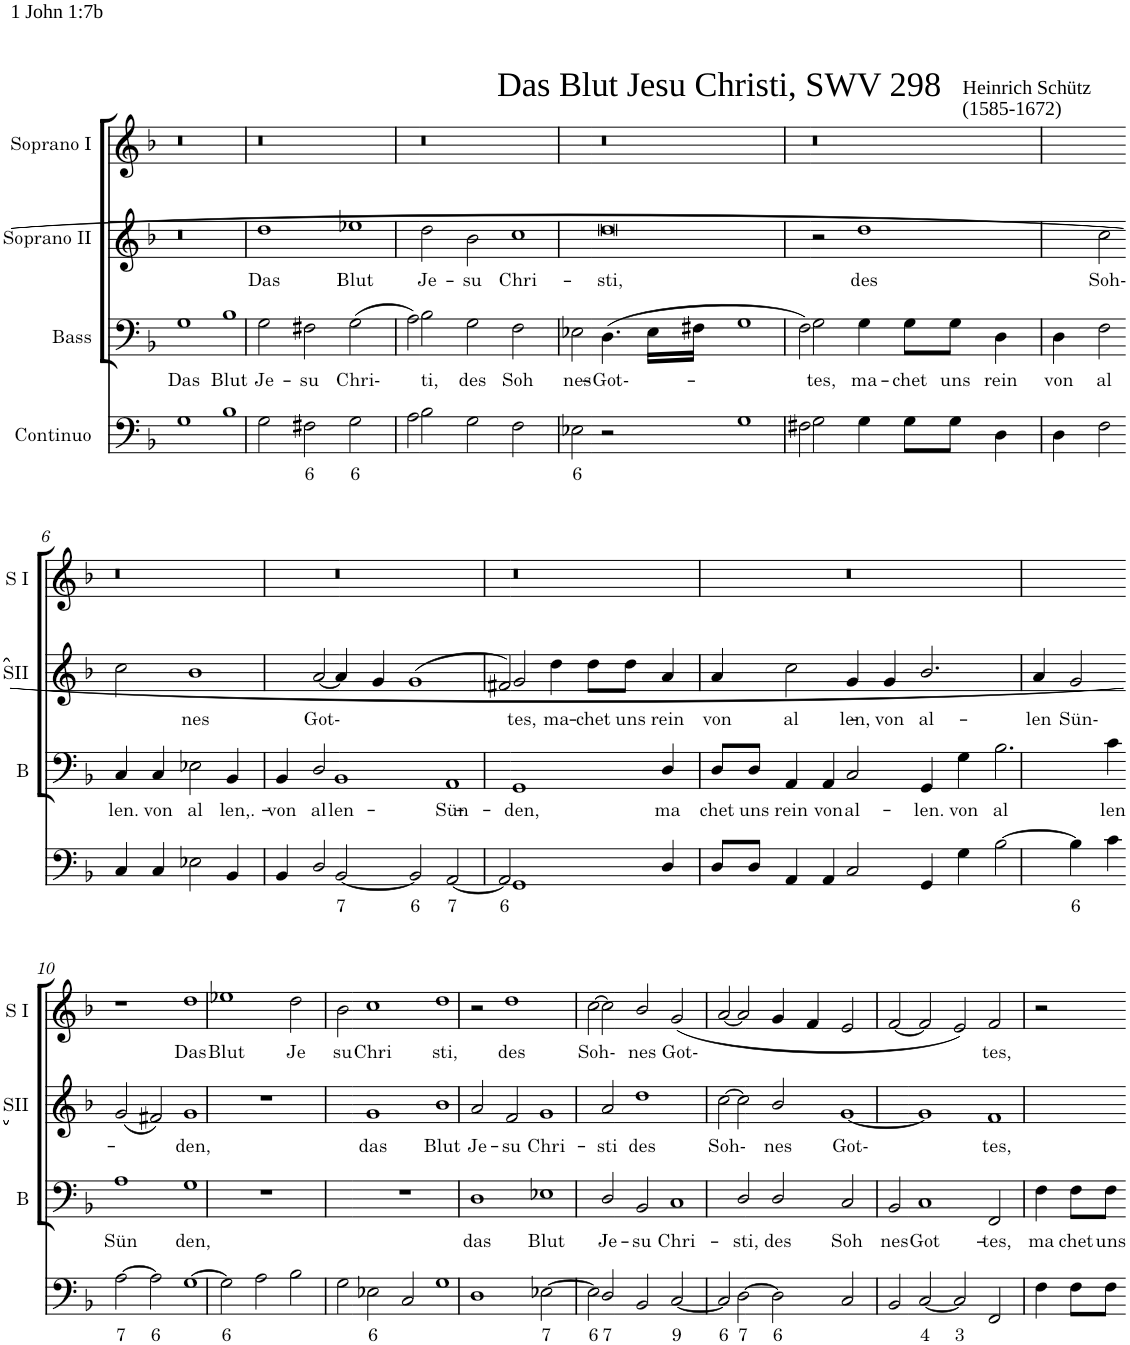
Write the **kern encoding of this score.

**kern	**text	**kern	**text	**kern	**text	**kern	**text
*part4	*part4	*part3	*part3	*part2	*part2	*part1	*part1
*staff4	*staff4	*staff3	*staff3	*staff2	*staff2	*staff1	*staff1
*I"Continuo	*	*I"Bass	*	*I"Soprano II	*	*I"Soprano I	*
*	*	*I'B	*	*I'SII	*	*I'S I	*
*clefF4	*	*clefF4	*	*clefG2	*	*clefG2	*
*k[b-]	*	*k[b-]	*	*k[b-]	*	*k[b-]	*
=1	=1	=1	=1	=1	=1	=1	=1
!	!	!	!	!	!	!LO:TX:a:t=1 John 1&colon;7b	!
!	!	!	!	!	!	!LO:TX:a:t=Heinrich Schütz	!
!	!	!	!	!	!	!LO:TX:a:t=(1585-1672)	!
!	!	!	!	!	!	!LO:TX:a:t=Das Blut Jesu Christi, SWV 298	!
!	!	!	!LO:LY:b	!	!	!	!
1G	.	1G	Das	1r	.	1r	.
!	!	!	!LO:LY:b	!	!	!	!
1B-	.	1B-	Blut	1ryy	.	1ryy	.
=2	=2	=2	=2	=2	=2	=2	=2
!	!	!	!LO:LY:b	!	!LO:LY:b	!	!
2G\	.	2G\	Je-	1dd	Das	1r	.
!	!LO:LY:b	!	!LO:LY:b	!	!	!	!
2F#X\	6	2F#X\	su	.	.	.	.
!	!LO:LY:b	!	!LO:LY:b	!	!LO:LY:b	!	!
2G\	6	(2G\	Chri-	1ee-X	Blut	1ryy	.
2A\	.	2A\)	.	.	.	.	.
=3	=3	=3	=3	=3	=3	=3	=3
!	!	!	!LO:LY:b	!	!LO:LY:b	!	!
2B-\	.	2B-\	ti,	2dd\	Je-	1r	.
!	!	!	!LO:LY:b	!	!LO:LY:b	!	!
2G\	.	2G\	des	2b-\	su	.	.
!	!	!	!LO:LY:b	!	!LO:LY:b	!	!
2F\	.	2F\	Soh-	1cc	Chri-	1ryy	.
!	!LO:LY:b	!	!LO:LY:b	!	!	!	!
2E-X\	6	2E-X\	nes	.	.	.	.
=4	=4	=4	=4	=4	=4	=4	=4
!	!	!	!LO:LY:b	!	!LO:LY:b	!	!
2r	.	(4.D\	Got-	[1dd	sti,	1r	.
.	.	16E\LL	.	.	.	.	.
.	.	16F#X\JJ	.	.	.	.	.
[2G	.	[2G	.	.	.	.	.
2ryy	.	2ryy	.	1ryy	.	1ryy	.
2F#X\	.	2F#\)	.	.	.	.	.
=5	=5	=5	=5	=5	=5	=5	=5
!	!	!	!LO:LY:b	!	!	!	!
2G\	.	2G\	tes,	2r	.	1r	.
2G]	.	2G]	.	1dd]	.	.	.
!	!	!	!LO:LY:b	!	!	!	!
4G\	.	4G\	ma-	.	.	1.ryy	.
!	!	!	!LO:LY:b	!	!	!	!
8G\L	.	8G\L	chet	.	.	.	.
!	!	!	!LO:LY:b	!	!	!	!
8G\J	.	8G\J	uns	.	.	.	.
!	!	!	!LO:LY:b	!	!LO:LY:b	!	!
4D\	.	4D\	rein	[2dd	des	.	.
!	!	!	!LO:LY:b	!	!	!	!
4D\	.	4D\	von	.	.	.	.
!	!	!	!LO:LY:b	!	!LO:LY:b	!	!
2F\	.	2F\	al-	[2cc\	Soh-	.	.
!!LO:LB:g=z
=6	=6	=6	=6	=6	=6	=6	=6
!	!	!	!LO:LY:b	!	!	!	!
4C/	.	4C/	len.	2cc\]	.	1r	.
!	!	!	!LO:LY:b	!	!	!	!
4C/	.	4C/	von	.	.	.	.
!	!	!	!LO:LY:b	!	!	!	!
2E-X\	.	2E-X\	al-	2dd]	.	.	.
!	!	!	!LO:LY:b	!	!LO:LY:b	!	!
4BB-/	.	4BB-/	len,.	[2b-	nes	1ryy	.
!	!	!	!LO:LY:b	!	!	!	!
4BB-/	.	4BB-/	von	.	.	.	.
!	!	!	!LO:LY:b	!	!LO:LY:b	!	!
2D/	.	2D/	al-	[2a/	Got-	.	.
=7	=7	=7	=7	=7	=7	=7	=7
!	!LO:LY:b	!	!LO:LY:b	!	!	!	!
[2BB-/	7	1BB-	len	4a/]	.	1r	.
.	.	.	.	2b-]	.	.	.
!	!LO:LY:b	!	!	!	!	!	!
2BB-/]	6	.	.	.	.	.	.
.	.	.	.	4g/	.	.	.
!	!LO:LY:b	!	!LO:LY:b	!	!	!	!
[2AA/	7	1AA	Sün-	([2g	.	1ryy	.
!	!LO:LY:b	!	!	!	!	!	!
2AA/]	6	.	.	2f#X/)	.	.	.
=8	=8	=8	=8	=8	=8	=8	=8
!	!	!	!LO:LY:b	!	!LO:LY:b	!	!
1GG	.	1GG	den,	2g/	tes,	1r	.
.	.	.	.	2g]	.	.	.
!	!	!	!LO:LY:b	!	!LO:LY:b	!	!
4D/	.	4D/	ma-	4dd\	ma-	1.ryy	.
!	!	!	!LO:LY:b	!	!LO:LY:b	!	!
8D/L	.	8D/L	chet	8dd\L	chet	.	.
!	!	!	!LO:LY:b	!	!LO:LY:b	!	!
8D/J	.	8D/J	uns	8dd\J	uns	.	.
!	!	!	!LO:LY:b	!	!LO:LY:b	!	!
4AA/	.	4AA/	rein	4a/	rein	.	.
!	!	!	!LO:LY:b	!	!LO:LY:b	!	!
4AA/	.	4AA/	von	4a/	von	.	.
!	!	!	!	!	!LO:LY:b	!	!
2ryy	.	2ryy	.	2cc\	al-	.	.
=9	=9	=9	=9	=9	=9	=9	=9
!	!	!	!LO:LY:b	!	!LO:LY:b	!	!
2C/	.	2C/	al-	4g/	len,	1r	.
!	!	!	!	!	!LO:LY:b	!	!
.	.	.	.	4g/	von	.	.
!	!	!	!LO:LY:b	!	!LO:LY:b	!	!
4GG/	.	4GG/	len.	[2b-/	al-	.	.
!	!	!	!LO:LY:b	!	!	!	!
4G\	.	4G\	von	.	.	.	.
!	!	!	!LO:LY:b	!	!	!	!
[2B-\	.	2.B-\	al-	4ryy	.	1ryy	.
!	!	!	!	!	!LO:LY:b	!	!
.	.	.	.	4a/	len	.	.
!	!LO:LY:b	!	!	!	!LO:LY:b	!	!
4B-\]	6	.	.	[2g/	Sün-	.	.
!	!	!	!LO:LY:b	!	!	!	!
4c\	.	4c\	len	.	.	.	.
!!LO:LB:g=z
=10	=10	=10	=10	=10	=10	=10	=10
!	!LO:LY:b	!	!LO:LY:b	!	!	!	!
[2A\	7	1A	Sün-	(2g/]	.	1r	.
!	!LO:LY:b	!	!	!	!	!	!
2A\]	6	.	.	4b-/]	.	.	.
.	.	.	.	2f#X/)	.	.	.
!	!	!	!LO:LY:b	!	!	!	!LO:LY:b
[1G	.	1G	den,	.	.	1dd	Das
!	!	!	!	!	!LO:LY:b	!	!
.	.	.	.	1g	den,	.	.
4ryy	.	4ryy	.	.	.	4ryy	.
=11	=11	=11	=11	=11	=11	=11	=11
!	!LO:LY:b	!	!	!	!	!	!LO:LY:b
2G\]	6	1r	.	1r	.	1ee-X	Blut
2A\	.	.	.	.	.	.	.
!	!	!	!	!	!	!	!LO:LY:b
2B-\	.	1ryy	.	1ryy	.	2dd\	Je-
!	!	!	!	!	!	!	!LO:LY:b
2G\	.	.	.	.	.	2b-\	su
=12	=12	=12	=12	=12	=12	=12	=12
!	!LO:LY:b	!	!	!	!LO:LY:b	!	!LO:LY:b
2E-X\	6	1r	.	1g	das	1cc	Chri-
2C/	.	.	.	.	.	.	.
!	!	!	!	!	!LO:LY:b	!	!LO:LY:b
1G	.	1ryy	.	1b-	Blut	1dd	sti,
=13	=13	=13	=13	=13	=13	=13	=13
!	!	!	!LO:LY:b	!	!LO:LY:b	!	!
1D	.	1D	das	2a/	Je-	2r	.
!	!	!	!	!	!LO:LY:b	!	!LO:LY:b
.	.	.	.	2f/	su	[2dd	des
!	!LO:LY:b	!	!LO:LY:b	!	!LO:LY:b	!	!
[2E-X\	7	1E-X	Blut	1g	Chri-	2ryy	.
!	!LO:LY:b	!	!	!	!	!	!LO:LY:b
2E-\]	6	.	.	.	.	[2cc\	Soh-
=14	=14	=14	=14	=14	=14	=14	=14
!	!LO:LY:b	!	!LO:LY:b	!	!LO:LY:b	!	!
2D/	7	2D/	Je-	2a/	sti	2cc\]	.
!	!	!	!LO:LY:b	!	!LO:LY:b	!	!
2BB-/	.	2BB-/	su	[2dd	des	2dd]	.
!	!LO:LY:b	!	!LO:LY:b	!	!	!	!LO:LY:b
[2C/	9	1C	Chri-	2ryy	.	2b-/	nes
!	!LO:LY:b	!	!	!	!LO:LY:b	!	!LO:LY:b
2C/]	6	.	.	[2cc\	Soh-	(2g/	Got-
2ryy	.	2ryy	.	2ryy	.	[2a/	.
=15	=15	=15	=15	=15	=15	=15	=15
!	!LO:LY:b	!	!LO:LY:b	!	!	!	!
[2D\	7	2D/	sti,	2cc\]	.	2a/]	.
!	!LO:LY:b	!	!LO:LY:b	!	!	!	!
2D\]	6	2D/	des	2dd]	.	4g/	.
.	.	.	.	.	.	4f/	.
!	!	!	!LO:LY:b	!	!LO:LY:b	!	!
2C/	.	2C/	Soh-	2b-/	nes	2e/	.
!	!	!	!LO:LY:b	!	!LO:LY:b	!	!
2BB-/	.	2BB-/	nes	[1g	Got-	[2f/	.
2ryy	.	2ryy	.	.	.	2ryy	.
=16	=16	=16	=16	=16	=16	=16	=16
!	!LO:LY:b	!	!LO:LY:b	!	!	!	!
[2C/	4	1C	Got-	1g]	.	2f/]	.
!	!LO:LY:b	!	!	!	!	!	!
2C/]	3	.	.	.	.	2e/)	.
!	!	!	!LO:LY:b	!	!LO:LY:b	!	!LO:LY:b
2FF/	.	2FF/	tes,	1f	tes,	2f/	tes,
!	!	!	!LO:LY:b	!	!	!	!
4F\	.	4F\	ma-	.	.	2r	.
!	!	!	!LO:LY:b	!	!	!	!
8F\L	.	8F\L	chet	.	.	.	.
!	!	!	!LO:LY:b	!	!	!	!
8F\J	.	8F\J	uns	.	.	.	.
=	=	=	=	=	=	=	=
*-	*-	*-	*-	*-	*-	*-	*-
